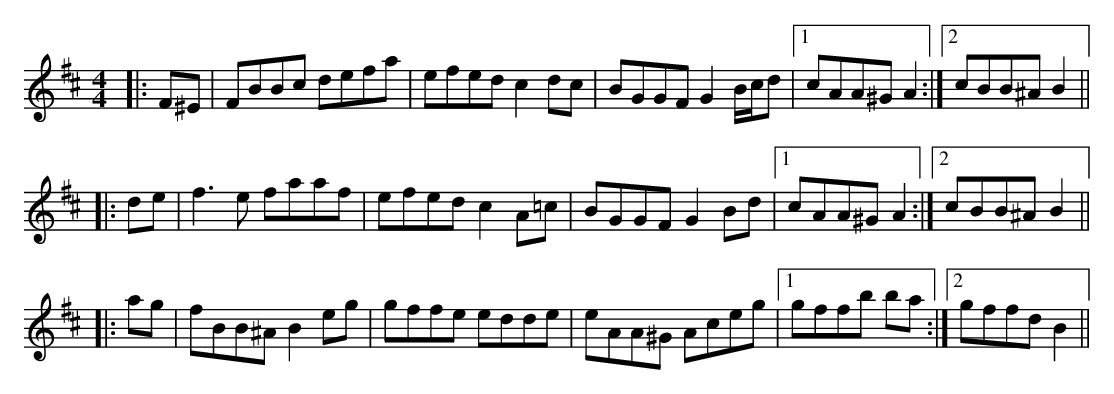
X:1
M:4/4
K:Bmin
|:F^E|FBBc defa|efed c2 dc|BGGF G2 B/c/d|1 cAA^G A2:|2 cBB^A B2||
|:de|f3 e faaf|efed c2 A=c|BGGF G2 Bd|1 cAA^G A2:|2 cBB^A B2||
|:ag|fBB^A B2 eg|gffe edde|eAA^G Aceg|1 gffb ba:|2 gffd B2||
